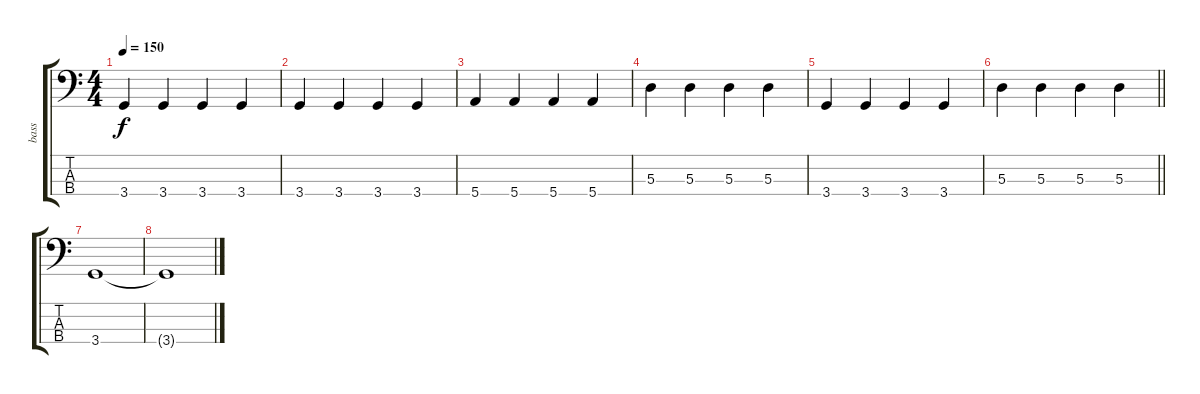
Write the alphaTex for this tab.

\track ("bass" "bass") {instrument electricbassfinger}
\staff {score tabs}
\tuning (G2 D2 A1 E1) {hide}
\ts (4 4)
\tempo 150
\clef f4
\ks c
3.4.4{dy f} 3.4.4 3.4.4 3.4.4 |
3.4.4 3.4.4 3.4.4 3.4.4 |
5.4.4 5.4.4 5.4.4 5.4.4 |
5.3.4 5.3.4 5.3.4 5.3.4 |
3.4.4 3.4.4 3.4.4 3.4.4 |
\barLineRight lightlight
5.3.4 5.3.4 5.3.4 5.3.4 |
3.4.1 |
3.4{t}.1
